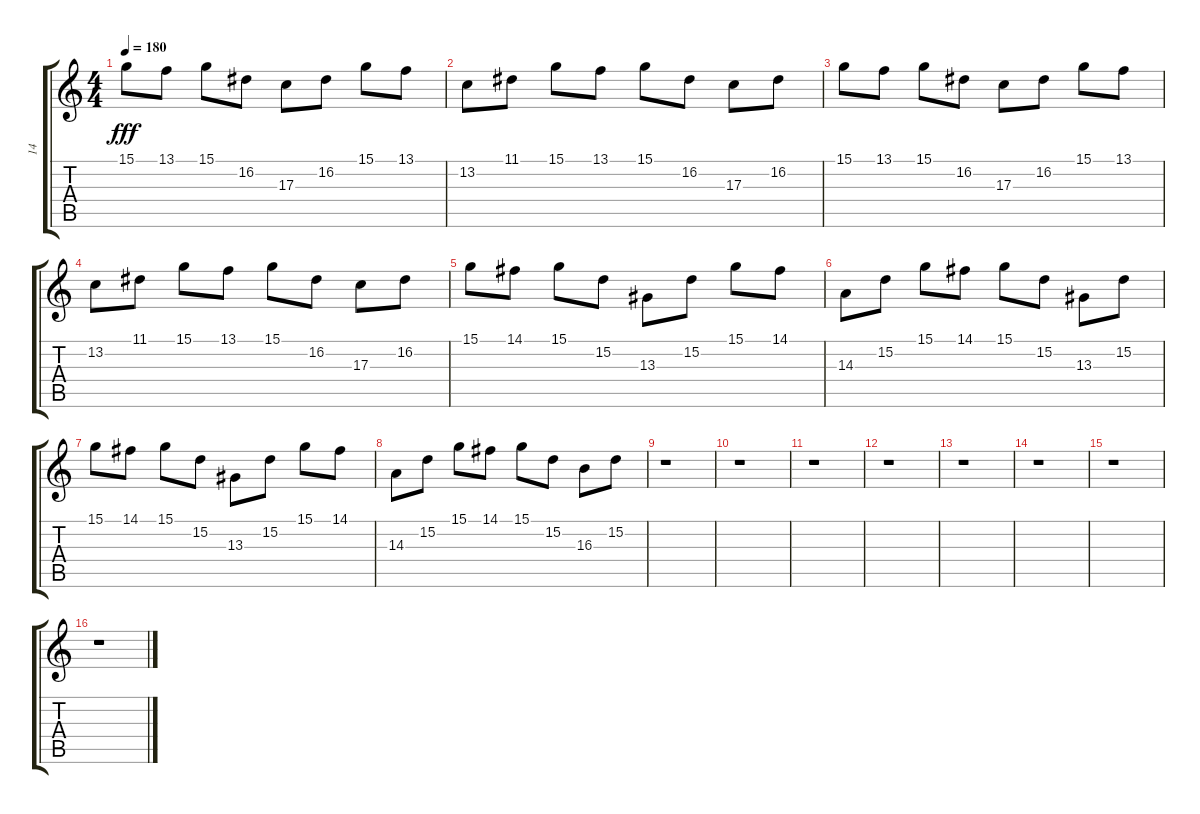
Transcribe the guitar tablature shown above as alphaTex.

\track ("14" "14") {instrument pad1newage}
\staff {score tabs}
\tuning (E4 B3 G3 D3 A2 E2) {hide}
\ts (4 4)
\tempo 180
\clef g2
\ks c
15.1.8{dy fff} 13.1.8 15.1.8 16.2.8 17.3.8 16.2.8 15.1.8 13.1.8 |
13.2.8 11.1.8 15.1.8 13.1.8 15.1.8 16.2.8 17.3.8 16.2.8 |
15.1.8 13.1.8 15.1.8 16.2.8 17.3.8 16.2.8 15.1.8 13.1.8 |
13.2.8 11.1.8 15.1.8 13.1.8 15.1.8 16.2.8 17.3.8 16.2.8 |
15.1.8 14.1.8 15.1.8 15.2.8 13.3.8 15.2.8 15.1.8 14.1.8 |
14.3.8 15.2.8 15.1.8 14.1.8 15.1.8 15.2.8 13.3.8 15.2.8 |
15.1.8 14.1.8 15.1.8 15.2.8 13.3.8 15.2.8 15.1.8 14.1.8 |
14.3.8 15.2.8 15.1.8 14.1.8 15.1.8 15.2.8 16.3.8 15.2.8 |
r.1 |
r.1 |
r.1 |
r.1 |
r.1 |
r.1 |
r.1 |
r.1
